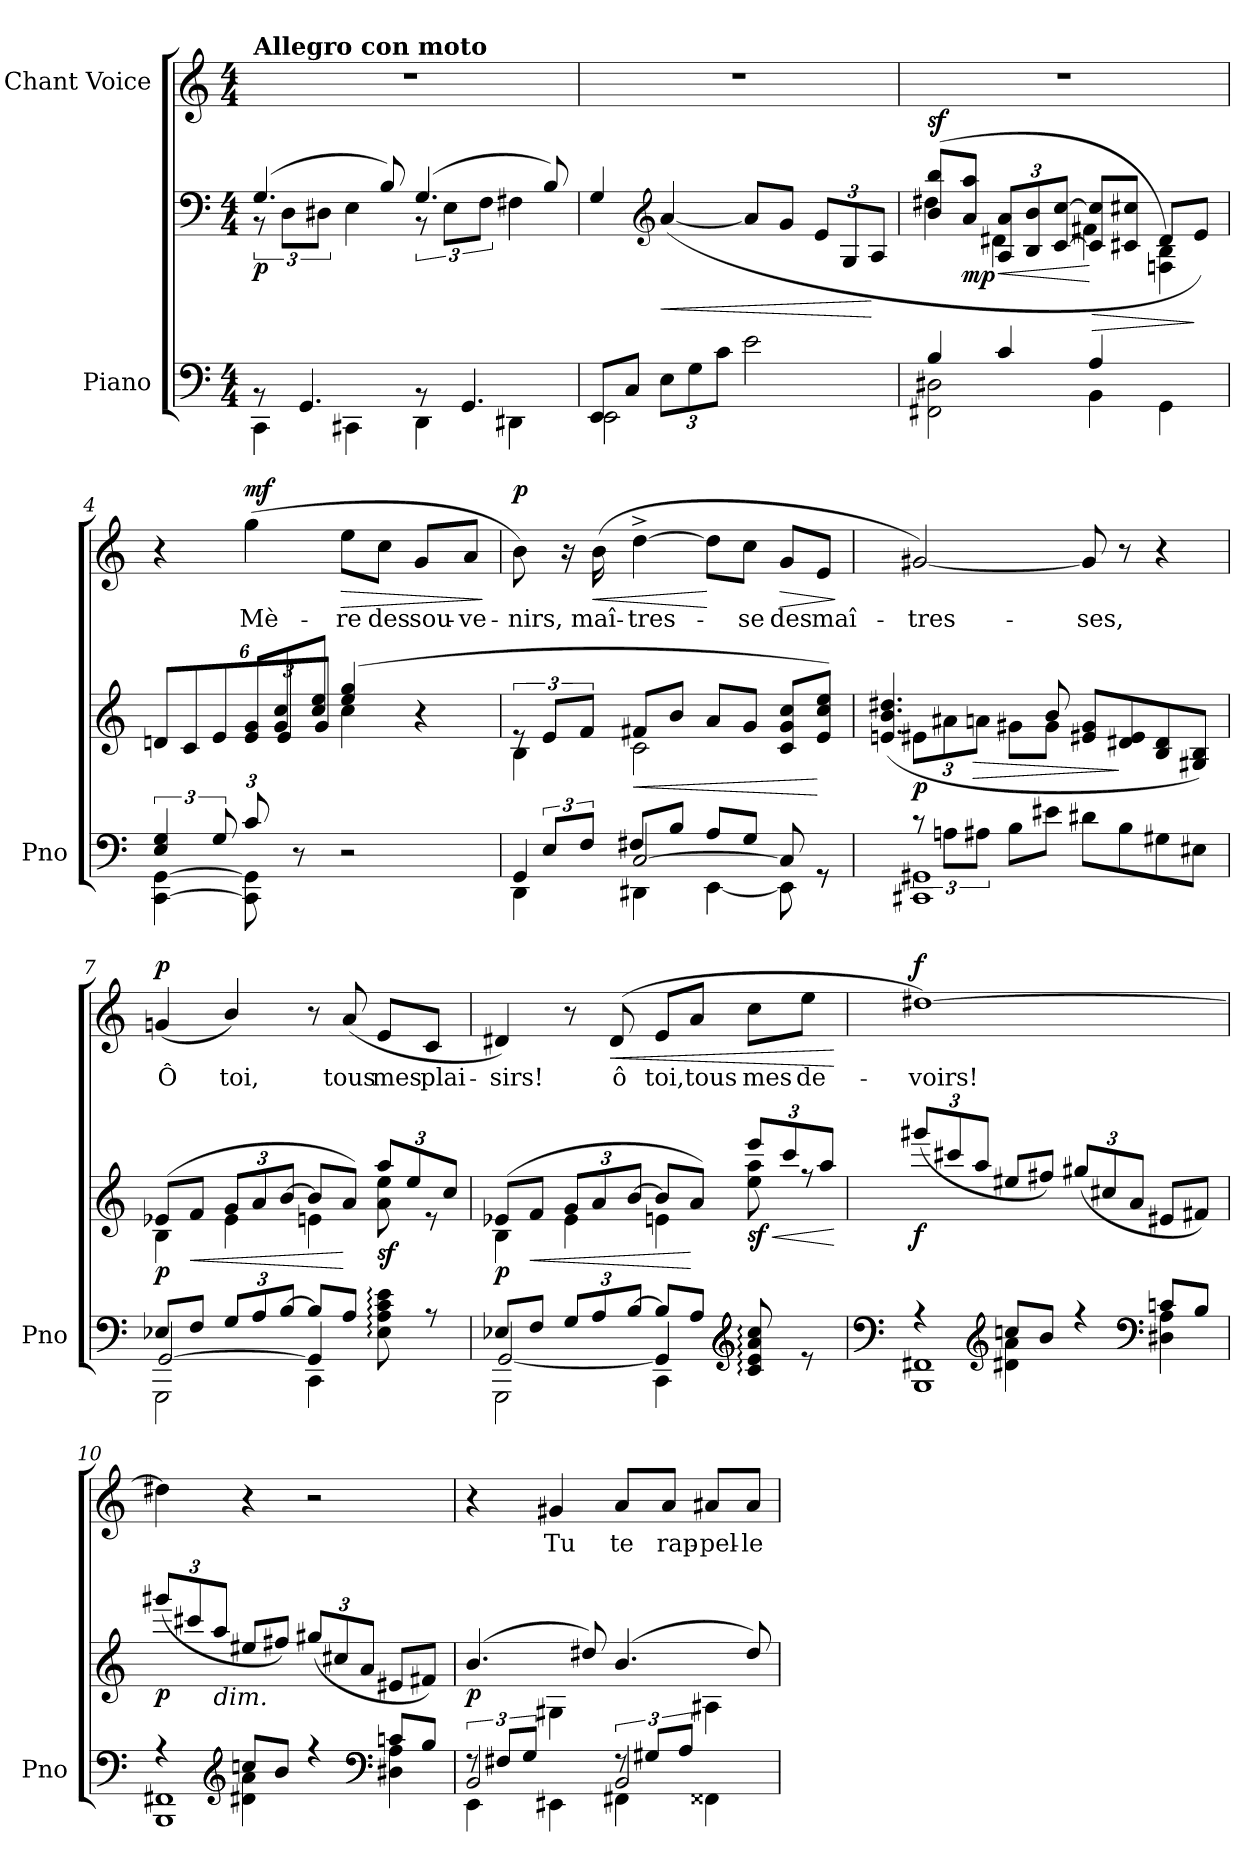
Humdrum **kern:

**kern	**kern	**dynam	**kern	**text	**dynam
*part2	*part2	*part2	*part1	*part1	*part1
*staff3	*staff2	*staff2/3	*staff1	*staff1	*staff1
*I"Piano	*	*	*I"Chant Voice	*	*
*I'Pno	*	*	*	*	*
*clefF4	*clefF4	*	*clefG2	*	*
*k[]	*k[]	*	*k[]	*	*
*M4/4	*M4/4	*	*M4/4	*	*
=1	=1	=1	=1	=1	=1
*^	*^	*	*	*	*
!	!	!	!	!	!LO:TX:a:B:t=Allegro con moto	!	!
!	!	!	!	!LO:DY:b	!	!	!
8rBB	4CC\	(>4.G/	12r	p	1r	.	.
.	.	.	12D\L	.	.	.	.
4.GG/	.	.	.	.	.	.	.
.	.	.	12D#X\J	.	.	.	.
.	4CC#X\	.	4E\	.	.	.	.
.	.	8B/)	.	.	.	.	.
8rBB	4DD\	(>4.G/	12r	.	.	.	.
.	.	.	12E\L	.	.	.	.
4.GG/	.	.	.	.	.	.	.
.	.	.	12F\J	.	.	.	.
.	4DD#X\	.	4F#X\	.	.	.	.
.	.	8B/)	.	.	.	.	.
*	*	*v	*v	*	*	*	*
=2	=2	=2	=2	=2	=2	=2
8EE/L	2EE\	4G/	.	1r	.	.
8C/J	.	.	.	.	.	.
*	*	*clefG2	*	*	*	*
*Xbrackettup	*	*	*	*	*	*
!	!	!	!LO:HP:b	!	!	!
12E\L	.	(<[4a/	<	.	.	.
12G\	.	.	.	.	.	.
12c\J	.	.	.	.	.	.
2e\	2ryy	8a/L]	.	.	.	.
.	.	8g/J	.	.	.	.
*	*	*Xbrackettup	*	*	*	*
.	.	12e/L	.	.	.	.
.	.	12G/	.	.	.	.
.	.	12A/J	[	.	.	.
=3	=3	=3	=3	=3	=3	=3
*	*	*^	*	*	*	*
!	!	!	!	!LO:DY:a	!	!	!
4B/	2FF#X\ 2D#X\	(>8b/ 8bb/L	4dd#X\	sf	1r	.	.
!	!	!	!	!LO:DY:b	!	!	!
.	.	8a/ 8aa/J	.	mp	.	.	.
!	!	!	!	!LO:HP:b	!	!	!
4c/	.	12A/ 12a/L	4d#X\	<	.	.	.
.	.	12B/ 12b/	.	.	.	.	.
.	.	[12c/ [12cc/J	.	.	.	.	.
!	!	!	!	!LO:HP:n=1:b	!	!	!
4A/	4BB\	8c/] 8cc/]L	4f#X\	[ >	.	.	.
.	.	8c#X/ 8cc#X/J	.	.	.	.	.
4rFyy	4GG\	8d#/L	4Fn\ 4B\)	.	.	.	.
.	.	8e/J)	.	]	.	.	.
!!LO:LB:g=z
=4	=4	=4	=4	=4	=4	=4	=4
*	*brackettup	*	*	*	*	*	*
*	*^	*	*	*	*	*	*
4ryy	6E/ 6G/	[4CC\ [4GG\	4ryy	(>12dn/L	.	4r	.	.
.	.	.	.	12c/	.	.	.	.
.	12G/	.	.	12e/J	.	.	.	.
*Xbrackettup	*	*	*	*	*	*	*	*
!	!	!	!	!	!	!	!LO:LY:b	!LO:DY:a
12c/L	4rGGyy	8CC\] 8GG\]	12e/ 12g/L	12ryy	.	(>4gg\	Mè-	mf
3%2ryy	.	.	12g/ 12cc/	12e\	.	.	.	.
.	.	8r	.	.	.	.	.	.
.	.	.	12cc/ 12ee/J	12g\J	.	.	.	.
!	!	!	!	!	!	!	!LO:LY:b	!LO:HP:b
.	2r	2rBByy	(4ee/ 4gg/	4cc\	.	8ee\L	-re	>
!	!	!	!	!	!	!	!LO:LY:b	!
.	.	.	.	.	.	8cc\J	des	.
!	!	!	!	!	!	!	!LO:LY:b	!
.	.	.	4r	4rgyy	.	8g/L	sou-	.
!	!	!	!	!	!	!	!LO:LY:b	!
.	.	.	.	.	.	8a/J	-ve-	.
*v	*v	*v	*	*	*	*	*	*
*	*v	*v	*	*	*	*
.	.	.	.	.	]
=5	=5	=5	=5	=5	=5
*^	*	*	*	*	*
*	*^	*	*	*	*	*
*	*	*brackettup	*brackettup	*	*	*	*
*	*	*	*^	*	*	*	*
!	!	!	!	!	!	!	!LO:LY:b	!LO:DY:a
4GG/	4DD\	12ryy	12re	4B\	.	8b\)	-nirs,	p
.	.	12E/L	12e/L	.	.	.	.	.
.	.	.	.	.	.	16r	.	.
.	.	12F/J	12f/J	.	.	.	.	.
!	!	!	!	!	!	!	!LO:LY:b	!LO:HP:b
.	.	.	.	.	.	(>16b\	maî-	<
!	!	!	!	!	!LO:HP:b	!	!LO:LY:b	!
[2C/	4DD#X\	8F#X/L	8f#X/L	2c\	<	[4dd^\	-tres-	.
.	.	8B/J	8b/J	.	.	.	.	.
.	[4EE\	8A/L	8a/L	.	.	8dd\L]	.	[
!	!	!	!	!	!	!	!LO:LY:b	!
.	.	8G/J	8g/J	.	.	8cc\J	-se	.
!	!	!	!	!	!	!	!LO:LY:b	!LO:HP:b
8C/]	8EE\]	4ryy	8c/ 8g/ 8cc/L	4ryy	.	8g/L	des	>
!	!	!	!	!	!	!	!LO:LY:b	!
8rGG	8rGG	.	8e/ 8cc/ 8ee/J)	.	[	8e/J	maî-	.
*v	*v	*v	*	*	*	*	*	*
*	*v	*v	*	*	*	*
.	.	.	.	.	]
=6	=6	=6	=6	=6	=6
*^	*	*	*	*	*
*	*	*Xbrackettup	*	*	*	*
*	*	*^	*	*	*	*
!	!	!	!	!LO:DY:b	!	!LO:LY:b	!
12r	1CC#X 1GG#X	12e#X\L	(>4.en/ 4.b/ 4.dd#X/	p	[2g#X/)	-tres-	.
12An\L	.	12a#X\	.	.	.	.	.
!	!	!	!	!LO:HP:b	!	!	!
12A#X\J	.	12an\J	.	>	.	.	.
8B\L	.	8g#X\L	.	.	.	.	.
8e#X\J	.	8g#\J	8b/	.	.	.	.
!	!	!	!	!	!	!LO:LY:b	!
8d#X\L	.	2ryy	8e#X/ 8g#/L	.	8g#/]	-ses,	.
8B\	.	.	8d#X/ 8e#/	]	8r	.	.
8G#X\	.	.	8B/ 8d#/	.	4r	.	.
8E#X\J	.	.	8G#X/ 8B/J)	.	.	.	.
!!LO:LB:g=z
=7	=7	=7	=7	=7	=7	=7	=7
*	*^	*	*	*	*	*	*
!	!	!	!	!	!LO:DY:b	!	!LO:LY:b	!LO:DY:a
8E-X/L	2GGG\	[2GG/	(>8e-X/L	4B\	p	(<4gn/	Ô	p
!	!	!	!	!	!LO:HP:b	!	!	!
8F/J	.	.	8f/J	.	<	.	.	.
*Xbrackettup	*	*	*	*	*	*	*	*
!	!	!	!	!	!	!	!LO:LY:b	!
12G/L	.	.	12g/L	4e-\	.	4b/)	toi,	.
12A/	.	.	12a/	.	.	.	.	.
[12B/J	.	.	[12b/J	.	.	.	.	.
8B/L]	4CC\	4GG/]	8b/L]	4en\	.	8r	.	.
!	!	!	!	!	!	!	!LO:LY:b	!
8A/J	.	.	8a/J)	.	[	(>8a/	tous	.
!	!	!	!	!	!LO:DY:b	!	!LO:LY:b	!
4rbyy	8E-\: 8A\: 8c\: 8e\:	4ryy	12aa/L	8a\: 8ee\:	sf	8e/L	mes	.
.	.	.	12ee/	.	.	.	.	.
!	!	!	!	!	!	!	!LO:LY:b	!
.	8rA	.	.	8r	.	8c/J	plai-	.
.	.	.	12cc/J	.	.	.	.	.
=8	=8	=8	=8	=8	=8	=8	=8	=8
!	!	!	!	!	!LO:DY:b	!	!LO:LY:b	!
8E-X/L	[2GG/	2GGG\	(>8e-X/L	4B\	p	4d#X/)	-sirs!	.
!	!	!	!	!	!LO:HP:b	!	!	!
8F/J	.	.	8f/J	.	<	.	.	.
12G/L	.	.	12g/L	4e-\	.	8r	.	.
12A/	.	.	12a/	.	.	.	.	.
!	!	!	!	!	!	!	!LO:LY:b	!LO:HP:b
.	.	.	.	.	.	(>8d#/	ô	<
[12B/J	.	.	[12b/J	.	.	.	.	.
!	!	!	!	!	!	!	!LO:LY:b	!
8B/L]	4GG/]	4CC\	8b/L]	4en\	.	8e/L	toi,	.
!	!	!	!	!	!	!	!LO:LY:b	!
8A/J	.	.	8a/J)	.	[	8a/J	tous	.
*clefG2	*	*	*	*	*	*	*	*
!	!	!	!	!	!LO:HP:b	!	!LO:LY:b	!
!	!	!	!	!	!LO:DY:n=1:b	!	!	!
8c/: 8e/: 8a/: 8cc/:	4ryy	4ryy	12eee/L	8ee\: 8aa\:	< sf	8cc\L	mes	.
.	.	.	12ccc/	.	.	.	.	.
!	!	!	!	!	!	!	!LO:LY:b	!
8re	.	.	.	8rff	.	8ee\J	de-	.
.	.	.	12aa/J	.	.	.	.	.
*v	*v	*v	*	*	*	*	*	*
*	*v	*v	*	*	*	*
.	.	[	.	.	[
=9	=9	=9	=9	=9	=9
*clefF4	*	*	*	*	*
*^	*	*	*	*	*
*	*^	*	*	*	*	*
!	!	!	!	!LO:DY:b	!	!LO:LY:b	!LO:DY:a
4r	4ryy	1BBB 1FF#X	(<12ggg#X/L	f	[1dd#X)	-voirs!	f
.	.	.	12ccc#X/	.	.	.	.
.	.	.	12aa/J	.	.	.	.
*clefG2	*	*	*	*	*	*	*
8ccn/L	4d#X\ 4a\	.	8ee#X/L	.	.	.	.
8b/J	.	.	8ff#X/J)	.	.	.	.
4r	4ryy	.	(<12gg#X/L	.	.	.	.
.	.	.	12cc#X/	.	.	.	.
.	.	.	12a/J	.	.	.	.
*clefF4	*	*	*	*	*	*	*
8cn/L	4D#X\ 4A\	.	8e#X/L	.	.	.	.
8B/J	.	.	8f#X/J)	.	.	.	.
!!LO:PB:g=z
=10	=10	=10	=10	=10	=10	=10	=10
!	!	!	!	!LO:DY:b	!	!	!
4r	4rCCyy	1BBB 1FF#X	(<12ggg#X/L	p	4dd#X\]	.	.
.	.	.	12ccc#X/	.	.	.	.
!	!	!	!LO:TX:b:i:t=dim.	!	!	!	!
.	.	.	12aa/J	.	.	.	.
*clefG2	*	*	*	*	*	*	*
8ccn/L	4d#X\ 4a\	.	8ee#X/L	.	4r	.	.
8b/J	.	.	8ff#X/J)	.	.	.	.
4r	4rcccyy	.	(<12gg#X/L	.	2r	.	.
.	.	.	12cc#X/	.	.	.	.
.	.	.	12a/J	.	.	.	.
*clefF4	*	*	*	*	*	*	*
8cn/L	4D#X\ 4A\	.	8e#X/L	.	.	.	.
8B/J	.	.	8f#X/J)	.	.	.	.
=11	=11	=11	=11	=11	=11	=11	=11
*brackettup	*	*	*	*	*	*	*
*	*	*	*^	*	*	*	*
!	!	!	!	!	!LO:DY:b	!	!	!
12rF	2BB/	4EE\	(>4.b/	4rAyy	p	4r	.	.
12F#X/L	.	.	.	.	.	.	.	.
12G/J	.	.	.	.	.	.	.	.
!	!	!	!	!	!	!	!LO:LY:b	!
4ryy	.	4EE#X\	.	(4G#X\	.	4g#X/	Tu	.
.	.	.	8dd#X/)	.	.	.	.	.
!	!	!	!	!	!	!	!LO:LY:b	!
12rF	2BB/	4FF#X\	(>4.b/	4rAyy	.	8a/L	te	.
12G#X/L	.	.	.	.	.	.	.	.
!	!	!	!	!	!	!	!LO:LY:b	!
.	.	.	.	.	.	8a/J	rap-	.
12A/J	.	.	.	.	.	.	.	.
!	!	!	!	!	!	!	!LO:LY:b	!
4ryy	.	4FF##X\	.	(4A#X\	.	8a#X/L	-pel-	.
!	!	!	!	!	!	!	!LO:LY:b	!
.	.	.	8dd#/)	.	.	8a#/J	-le-	.
*v	*v	*v	*	*	*	*	*	*
*	*v	*v	*	*	*	*
=	=	=	=	=	=
*-	*-	*-	*-	*-	*-
